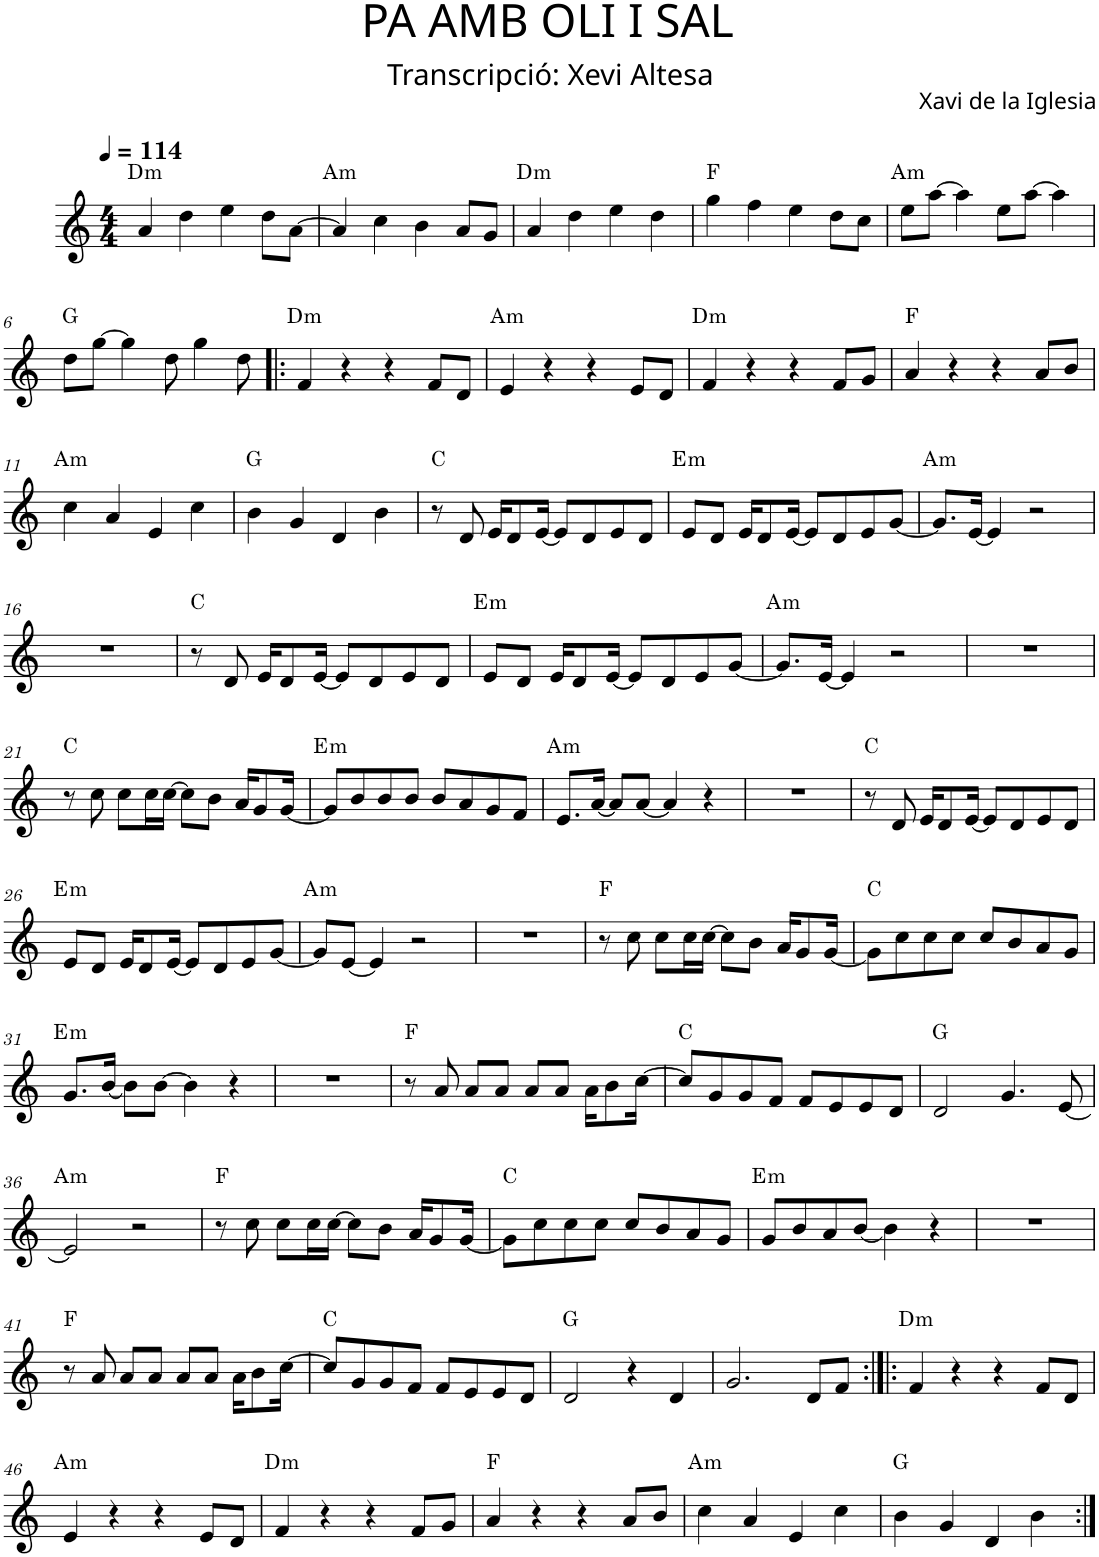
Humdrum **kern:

**kern	**harte
*part1	*part1
*staff1	*
*I"P1	*
*clefG2	*
*k[]	*
*M4/4	*
*MM114	*
=1	=1
!	!LO:H:kt=m
4a/	D:min
4dd\	.
4ee\	.
8dd\L	.
[>8a\J	.
=2	=2
!	!LO:H:kt=m
4a/]	A:min
4cc\	.
4b\	.
8a/L	.
8g/J	.
=3	=3
!	!LO:H:kt=m
4a/	D:min
4dd\	.
4ee\	.
4dd\	.
=4	=4
4gg\	F:maj
4ff\	.
4ee\	.
8dd\L	.
8cc\J	.
=5	=5
!	!LO:H:kt=m
8ee\L	A:min
[>8aa\J	.
4aa\]	.
8ee\L	.
[>8aa\J	.
4aa\]	.
!!LO:LB:g=z
=6	=6
8dd\L	G:maj
[>8gg\J	.
4gg\]	.
8dd\	.
4gg\	.
8dd\	.
=7!|:	=7!|:
!	!LO:H:kt=m
4f/	D:min
4r	.
4r	.
8f/L	.
8d/J	.
=8	=8
!	!LO:H:kt=m
4e/	A:min
4r	.
4r	.
8e/L	.
8d/J	.
=9	=9
!	!LO:H:kt=m
4f/	D:min
4r	.
4r	.
8f/L	.
8g/J	.
=10	=10
4a/	F:maj
4r	.
4r	.
8a/L	.
8b/J	.
!!LO:LB:g=z
=11	=11
!	!LO:H:kt=m
4cc\	A:min
4a/	.
4e/	.
4cc\	.
=12	=12
4b\	G:maj
4g/	.
4d/	.
4b\	.
=13	=13
8r	C:maj
8d/	.
16e/KL	.
8d/	.
[<16e/Jk	.
8e/L]	.
8d/	.
8e/	.
8d/J	.
=14	=14
!	!LO:H:kt=m
8e/L	E:min
8d/J	.
16e/KL	.
8d/	.
[<16e/Jk	.
8e/L]	.
8d/	.
8e/	.
[<8g/J	.
=15	=15
!	!LO:H:kt=m
8.g/L]	A:min
[<16e/Jk	.
4e/]	.
2r	.
!!LO:LB:g=z
=16	=16
1r	.
=17	=17
8r	C:maj
8d/	.
16e/KL	.
8d/	.
[<16e/Jk	.
8e/L]	.
8d/	.
8e/	.
8d/J	.
=18	=18
!	!LO:H:kt=m
8e/L	E:min
8d/J	.
16e/KL	.
8d/	.
[<16e/Jk	.
8e/L]	.
8d/	.
8e/	.
[<8g/J	.
=19	=19
!	!LO:H:kt=m
8.g/L]	A:min
[<16e/Jk	.
4e/]	.
2r	.
=20	=20
1r	.
!!LO:LB:g=z
=21	=21
8r	C:maj
8cc\	.
8cc\L	.
16cc\L	.
[>16cc\JJ	.
8cc\L]	.
8b\J	.
16a/KL	.
8g/	.
[<16g/Jk	.
=22	=22
!	!LO:H:kt=m
8g/L]	E:min
8b/	.
8b/	.
8b/J	.
8b/L	.
8a/	.
8g/	.
8f/J	.
=23	=23
!	!LO:H:kt=m
8.e/L	A:min
[<16a/Jk	.
8a/L]	.
[<8a/J	.
4a/]	.
4r	.
=24	=24
1r	.
=25	=25
8r	C:maj
8d/	.
16e/KL	.
8d/	.
[<16e/Jk	.
8e/L]	.
8d/	.
8e/	.
8d/J	.
!!LO:LB:g=z
=26	=26
!	!LO:H:kt=m
8e/L	E:min
8d/J	.
16e/KL	.
8d/	.
[<16e/Jk	.
8e/L]	.
8d/	.
8e/	.
[<8g/J	.
=27	=27
!	!LO:H:kt=m
8g/L]	A:min
[<8e/J	.
4e/]	.
2r	.
=28	=28
1r	.
=29	=29
8r	F:maj
8cc\	.
8cc\L	.
16cc\L	.
[>16cc\JJ	.
8cc\L]	.
8b\J	.
16a/KL	.
8g/	.
[<16g/Jk	.
=30	=30
8g\L]	C:maj
8cc\	.
8cc\	.
8cc\J	.
8cc/L	.
8b/	.
8a/	.
8g/J	.
!!LO:LB:g=z
=31	=31
!	!LO:H:kt=m
8.g/L	E:min
[<16b/Jk	.
8b\L]	.
[>8b\J	.
4b\]	.
4r	.
=32	=32
1r	.
=33	=33
8r	F:maj
8a/	.
8a/L	.
8a/J	.
8a/L	.
8a/J	.
16a\KL	.
8b\	.
[>16cc\Jk	.
=34	=34
8cc/L]	C:maj
8g/	.
8g/	.
8f/J	.
8f/L	.
8e/	.
8e/	.
8d/J	.
=35	=35
2d/	G:maj
4.g/	.
[<8e/	.
!!LO:LB:g=z
=36	=36
!	!LO:H:kt=m
2e/]	A:min
2r	.
=37	=37
8r	F:maj
8cc\	.
8cc\L	.
16cc\L	.
[>16cc\JJ	.
8cc\L]	.
8b\J	.
16a/KL	.
8g/	.
[<16g/Jk	.
=38	=38
8g\L]	C:maj
8cc\	.
8cc\	.
8cc\J	.
8cc/L	.
8b/	.
8a/	.
8g/J	.
=39	=39
!	!LO:H:kt=m
8g/L	E:min
8b/	.
8a/	.
[<8b/J	.
4b\]	.
4r	.
=40	=40
1r	.
!!LO:LB:g=z
=41	=41
8r	F:maj
8a/	.
8a/L	.
8a/J	.
8a/L	.
8a/J	.
16a\KL	.
8b\	.
[>16cc\Jk	.
=42	=42
8cc/L]	C:maj
8g/	.
8g/	.
8f/J	.
8f/L	.
8e/	.
8e/	.
8d/J	.
=43	=43
2d/	G:maj
4r	.
4d/	.
=44	=44
2.g/	.
8d/L	.
8f/J	.
=45:|!|:	=45:|!|:
!	!LO:H:kt=m
4f/	D:min
4r	.
4r	.
8f/L	.
8d/J	.
!!LO:LB:g=z
=46	=46
!	!LO:H:kt=m
4e/	A:min
4r	.
4r	.
8e/L	.
8d/J	.
=47	=47
!	!LO:H:kt=m
4f/	D:min
4r	.
4r	.
8f/L	.
8g/J	.
=48	=48
4a/	F:maj
4r	.
4r	.
8a/L	.
8b/J	.
=49	=49
!	!LO:H:kt=m
4cc\	A:min
4a/	.
4e/	.
4cc\	.
=50	=50
4b\	G:maj
4g/	.
4d/	.
4b\	.
=:|!	=:|!
*-	*-
